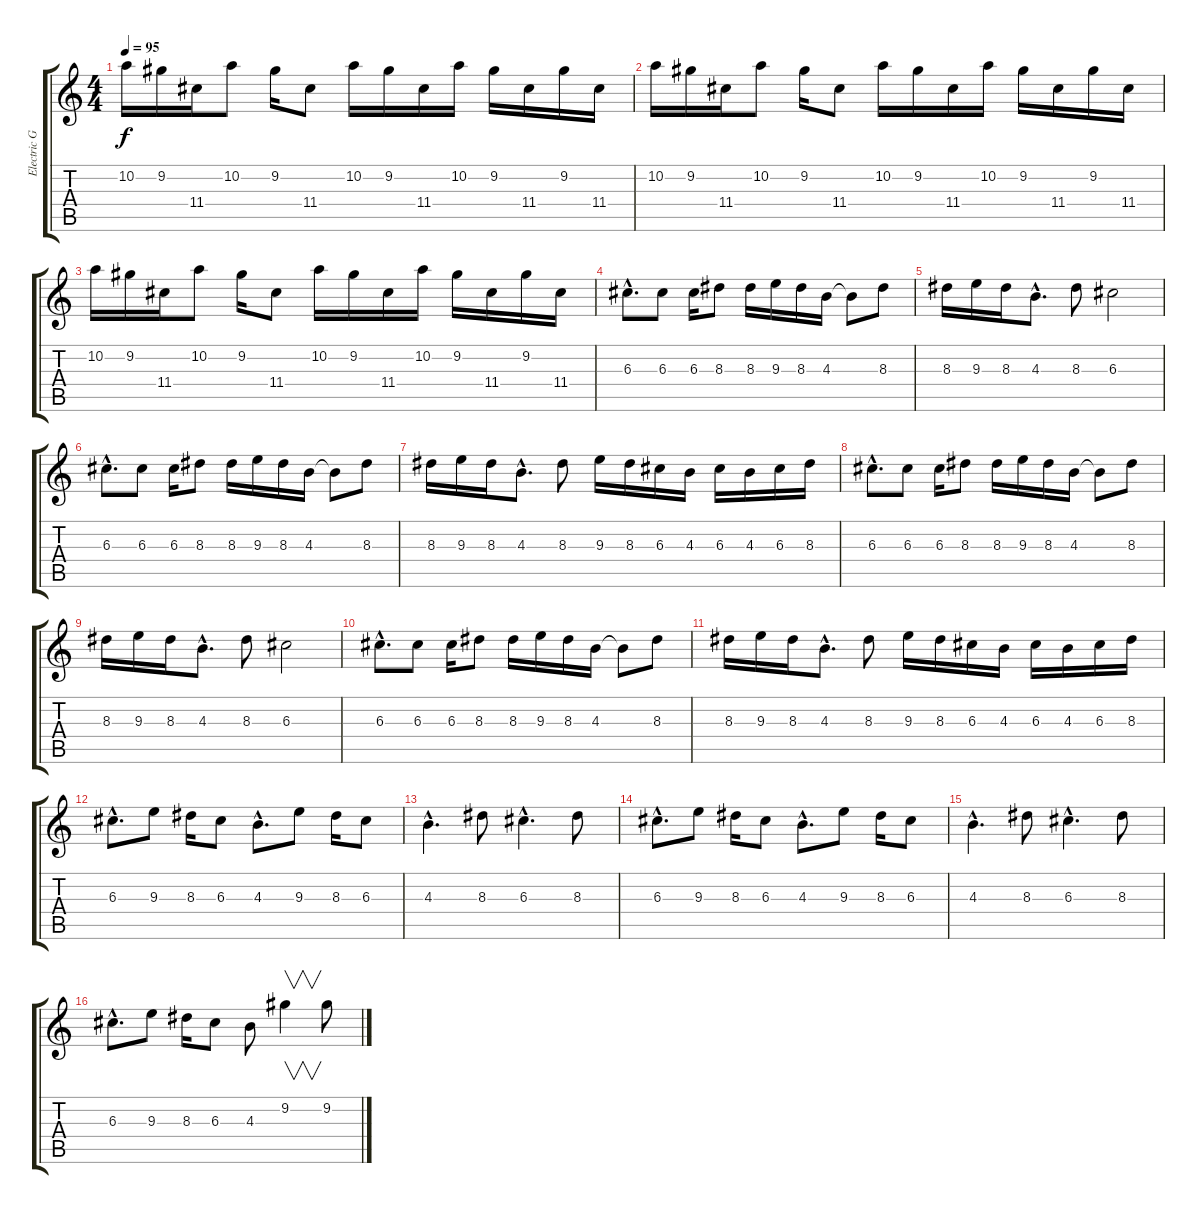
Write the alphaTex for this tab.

\track ("Electric Guitar (Lead)" "Electric G") {instrument distortionguitar}
\staff {score tabs}
\tuning (E4 B3 G3 D3 A2 E2) {hide}
\ts (4 4)
\tempo 95
\clef g2
\ks c
10.2.16{dy f} 9.2.16 11.4.16 10.2.8 9.2.16 11.4.8 10.2.16 9.2.16 11.4.16 10.2.16 9.2.16 11.4.16 9.2.16 11.4.16 |
10.2.16 9.2.16 11.4.16 10.2.8 9.2.16 11.4.8 10.2.16 9.2.16 11.4.16 10.2.16 9.2.16 11.4.16 9.2.16 11.4.16 |
10.2.16 9.2.16 11.4.16 10.2.8 9.2.16 11.4.8 10.2.16 9.2.16 11.4.16 10.2.16 9.2.16 11.4.16 9.2.16 11.4.16 |
6.3{hac}.8{d} 6.3.8 6.3.16 8.3.8 8.3.16 9.3.16 8.3.16 4.3.16 4.3{t}.8 8.3.8 |
8.3.16 9.3.16 8.3.16 4.3{hac}.8{d} 8.3.8 6.3.2 |
6.3{hac}.8{d} 6.3.8 6.3.16 8.3.8 8.3.16 9.3.16 8.3.16 4.3.16 4.3{t}.8 8.3.8 |
8.3.16 9.3.16 8.3.16 4.3{hac}.8{d} 8.3.8 9.3.16 8.3.16 6.3.16 4.3.16 6.3.16 4.3.16 6.3.16 8.3.16 |
6.3{hac}.8{d} 6.3.8 6.3.16 8.3.8 8.3.16 9.3.16 8.3.16 4.3.16 4.3{t}.8 8.3.8 |
8.3.16 9.3.16 8.3.16 4.3{hac}.8{d} 8.3.8 6.3.2 |
6.3{hac}.8{d} 6.3.8 6.3.16 8.3.8 8.3.16 9.3.16 8.3.16 4.3.16 4.3{t}.8 8.3.8 |
8.3.16 9.3.16 8.3.16 4.3{hac}.8{d} 8.3.8 9.3.16 8.3.16 6.3.16 4.3.16 6.3.16 4.3.16 6.3.16 8.3.16 |
6.3{hac}.8{d} 9.3.8 8.3.16 6.3.8 4.3{hac}.8{d} 9.3.8 8.3.16 6.3.8 |
4.3{hac}.4{d} 8.3.8 6.3{hac}.4{d} 8.3.8 |
6.3{hac}.8{d} 9.3.8 8.3.16 6.3.8 4.3{hac}.8{d} 9.3.8 8.3.16 6.3.8 |
4.3{hac}.4{d} 8.3.8 6.3{hac}.4{d} 8.3.8 |
6.3{hac}.8{d} 9.3.8 8.3.16 6.3.8 4.3.8 9.2.4{v} 9.2.8
